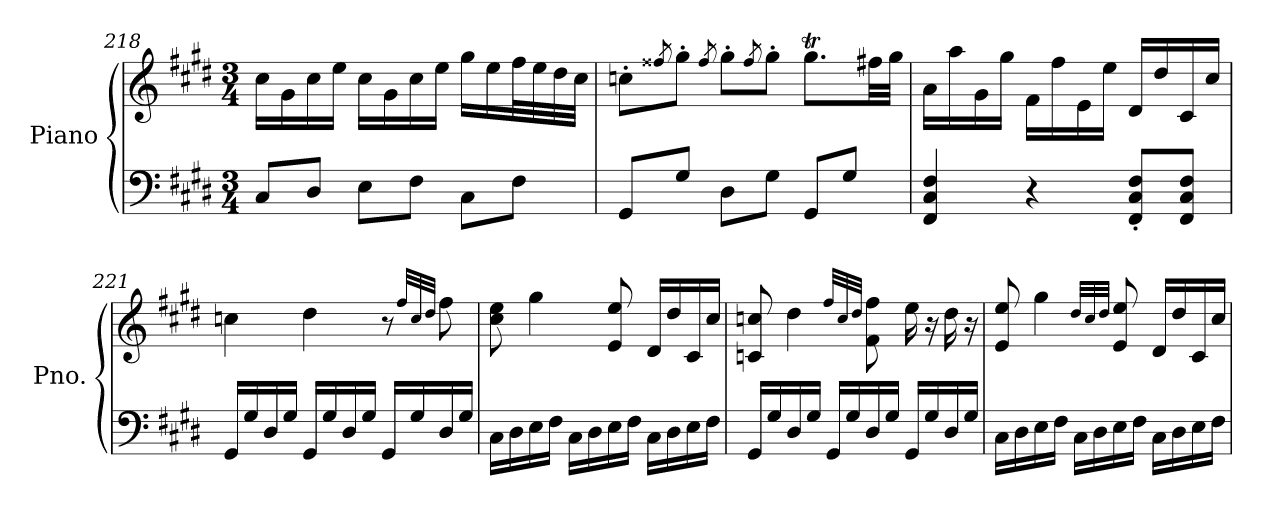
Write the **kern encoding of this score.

**kern	**kern
*part1	*part1
*staff2	*staff1
*I"Piano	*
*I'Pno.	*
*clefF4	*clefG2
*k[f#c#g#d#]	*k[f#c#g#d#]
*M3/4	*M3/4
=218	=218
8C#/L	16cc#\LL
.	16g#\
8D#/J	16cc#\
.	16ee\JJ
8E\L	16cc#\LL
.	16g#\
8F#\J	16cc#\
.	16ee\JJ
8C#\L	16gg#\LL
.	16ee\
8F#\J	32ff#\L
.	32ee\
.	32dd#\
.	32cc#\JJJ
!!LO:LB:g=z
=219	=219
8GG#/L	8ccn'\L
.	8qff##X/
8G#/J	8gg#'\J
.	8qff##/
8D#\L	8gg#'\L
.	8qff##/
8G#\J	8gg#'\J
8GG#/L	8.gg#t\L
8G#/J	.
.	32ff#X\LL
.	32gg#\JJJ
=220	=220
4FF#/ 4C#/ 4F#/	16a\LL
.	16aa\
.	16g#\
.	16gg#\JJ
4r	16f#\LL
.	16ff#\
.	16e\
.	16ee\JJ
8FF#/' 8C#/' 8F#/'L	16d#/LL
.	16dd#/
8FF#/ 8C#/ 8F#/J	16c#/
.	16cc#/JJ
=221	=221
16GG#/LL	4ccn\
16G#/	.
16D#/	.
16G#/JJ	.
16GG#/LL	4dd#\
16G#/	.
16D#/	.
16G#/JJ	.
16GG#/LL	8r
16G#/	.
.	32qff#/LLL
.	32qcc/
.	32qdd#/JJJ
16D#/	8ff#\
16G#/JJ	.
!!LO:LB:g=z
=222	=222
16C#\LL	8cc#\ 8ee\
16D#\	.
16E\	4gg#\
16F#\JJ	.
16C#\LL	.
16D#\	.
16E\	8e/ 8ee/
16F#\JJ	.
16C#\LL	16d#/LL
16D#\	16dd#/
16E\	16c#/
16F#\JJ	16cc#/JJ
=223	=223
16GG#/LL	8cn/ 8ccn/
16G#/	.
16D#/	4dd#\
16G#/JJ	.
16GG#/LL	.
16G#/	.
.	32qff#/LLL
.	32qcc/
.	32qdd#/JJJ
16D#/	8f#\ 8ff#\
16G#/JJ	.
16GG#/LL	16ee\
16G#/	16r
16D#/	16dd#\
16G#/JJ	16r
=224	=224
16C#\LL	8e/ 8ee/
16D#\	.
16E\	4gg#\
16F#\JJ	.
16C#\LL	.
16D#\	.
.	32qdd#/LLL
.	32qcc#/
.	32qdd#/JJJ
16E\	8e/ 8ee/
16F#\JJ	.
16C#\LL	16d#/LL
16D#\	16dd#/
16E\	16c#/
16F#\JJ	16cc#/JJ
=	=
*-	*-
